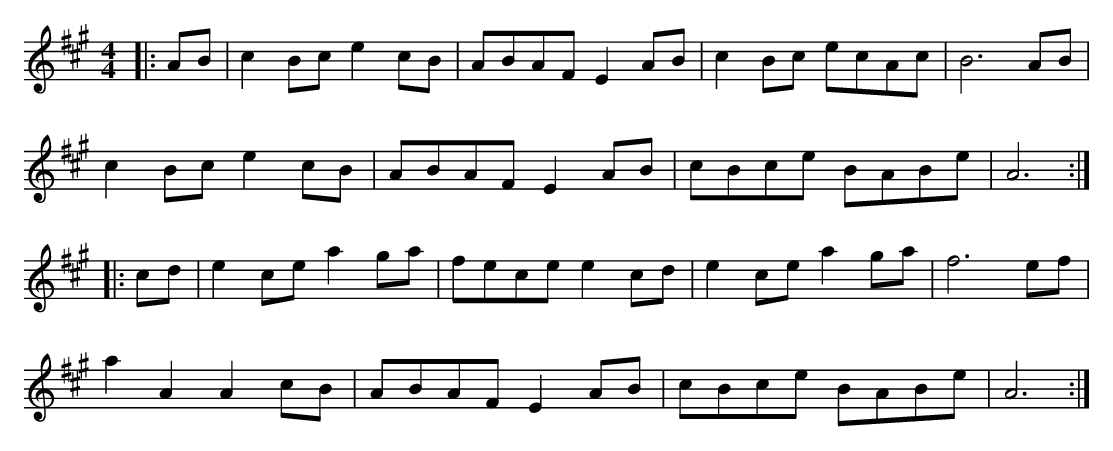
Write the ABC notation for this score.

X:1
M:4/4
K:A
|:AB|c2Bc e2cB|ABAF E2AB|c2Bc ecAc|B6 AB|
c2Bc e2cB|ABAF E2AB|cBce BABe|A6:|
|:cd|e2ce a2ga|fece e2cd|e2ce a2ga|f6 ef|
a2A2 A2cB|ABAF E2AB|cBce BABe|A6:|
